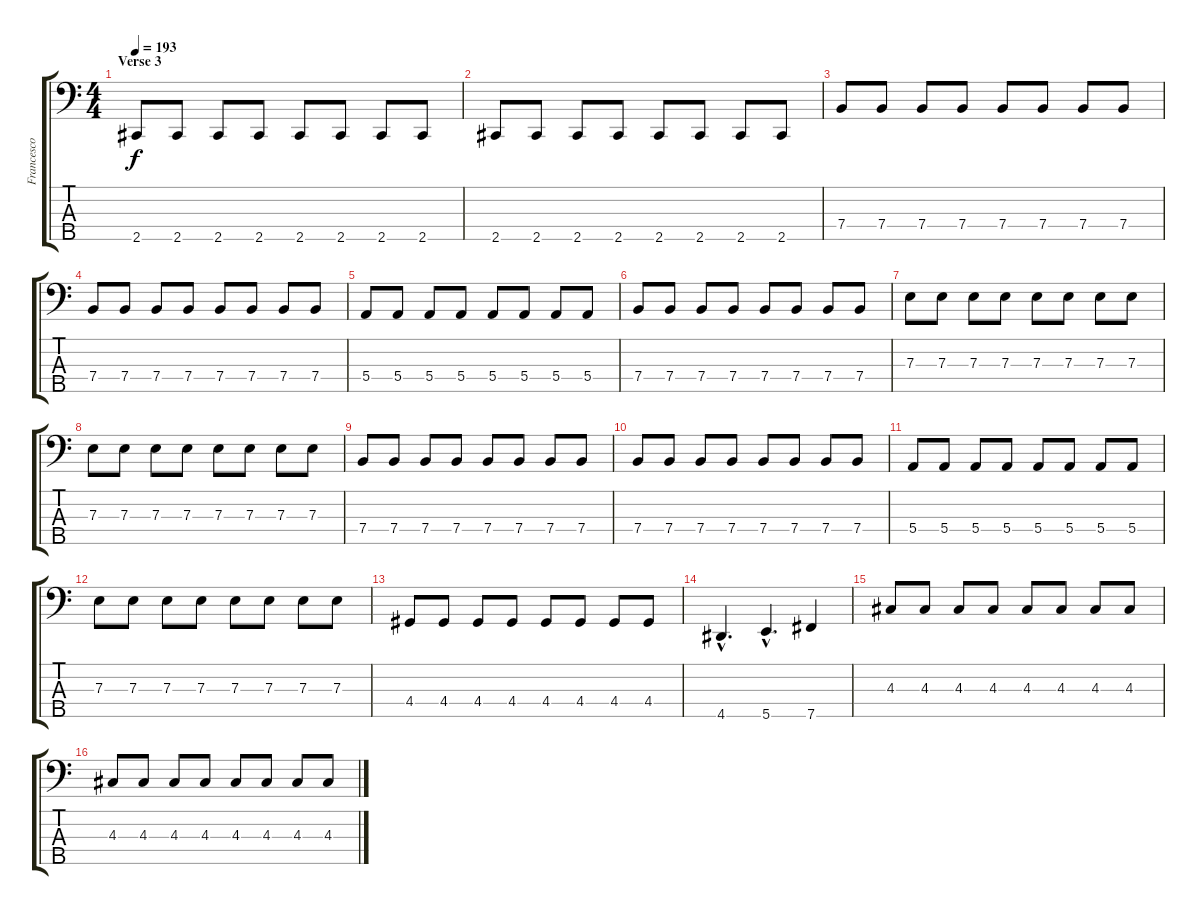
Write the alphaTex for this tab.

\track ("Francesco Bucci" "Francesco ") {instrument electricbassfinger}
\staff {score tabs}
\tuning (G2 D2 A1 E1 B0) {hide}
\ts (4 4)
\section ("" "Verse 3")
\tempo 193
\clef f4
\ks c
2.5.8{dy f} 2.5.8 2.5.8 2.5.8 2.5.8 2.5.8 2.5.8 2.5.8 |
2.5.8 2.5.8 2.5.8 2.5.8 2.5.8 2.5.8 2.5.8 2.5.8 |
7.4.8 7.4.8 7.4.8 7.4.8 7.4.8 7.4.8 7.4.8 7.4.8 |
7.4.8 7.4.8 7.4.8 7.4.8 7.4.8 7.4.8 7.4.8 7.4.8 |
5.4.8 5.4.8 5.4.8 5.4.8 5.4.8 5.4.8 5.4.8 5.4.8 |
7.4.8 7.4.8 7.4.8 7.4.8 7.4.8 7.4.8 7.4.8 7.4.8 |
7.3.8 7.3.8 7.3.8 7.3.8 7.3.8 7.3.8 7.3.8 7.3.8 |
7.3.8 7.3.8 7.3.8 7.3.8 7.3.8 7.3.8 7.3.8 7.3.8 |
7.4.8 7.4.8 7.4.8 7.4.8 7.4.8 7.4.8 7.4.8 7.4.8 |
7.4.8 7.4.8 7.4.8 7.4.8 7.4.8 7.4.8 7.4.8 7.4.8 |
5.4.8 5.4.8 5.4.8 5.4.8 5.4.8 5.4.8 5.4.8 5.4.8 |
7.3.8 7.3.8 7.3.8 7.3.8 7.3.8 7.3.8 7.3.8 7.3.8 |
4.4.8 4.4.8 4.4.8 4.4.8 4.4.8 4.4.8 4.4.8 4.4.8 |
4.5{hac}.4{d} 5.5{hac}.4{d} 7.5.4 |
4.3.8 4.3.8 4.3.8 4.3.8 4.3.8 4.3.8 4.3.8 4.3.8 |
4.3.8 4.3.8 4.3.8 4.3.8 4.3.8 4.3.8 4.3.8 4.3.8
